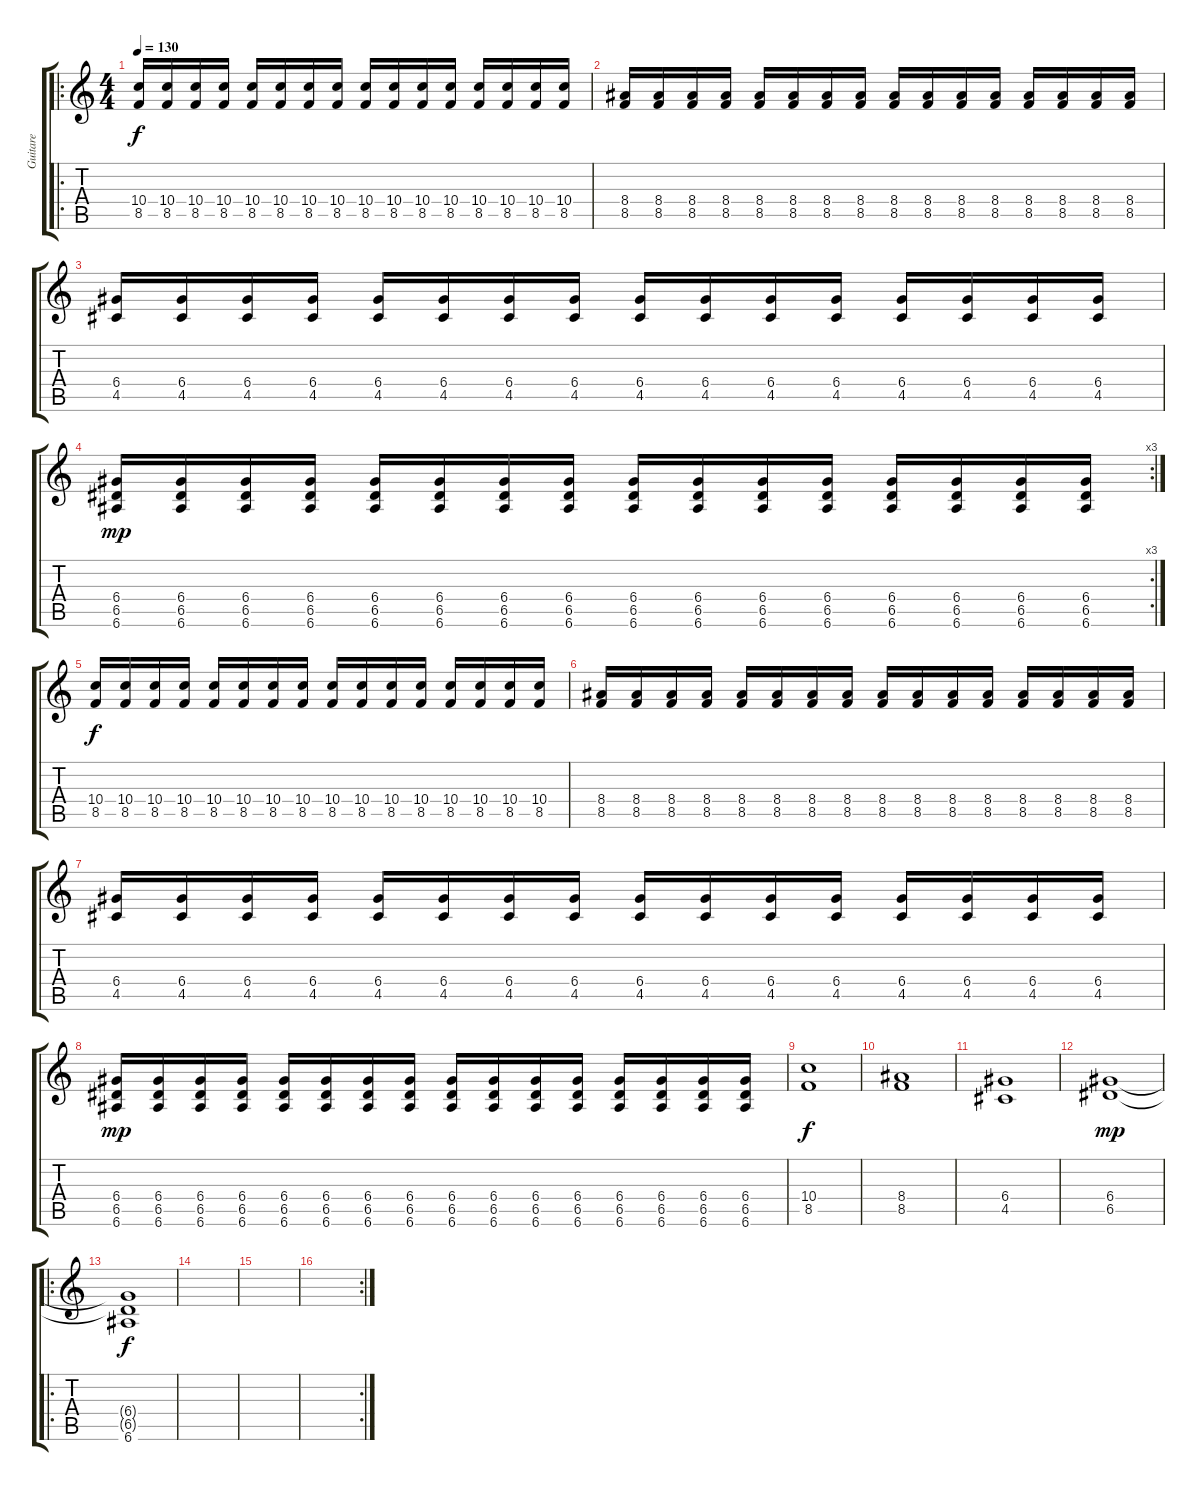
\track ("Guitare" "Guitare") {instrument distortionguitar}
\staff {score tabs}
\tuning (E4 B3 G3 D3 A2 E2) {hide}
\ro
\ts (4 4)
\tempo 130
\clef g2
\ks c
(10.4 8.5).16{dy f} (10.4 8.5).16 (10.4 8.5).16 (10.4 8.5).16 (10.4 8.5).16 (10.4 8.5).16 (10.4 8.5).16 (10.4 8.5).16 (10.4 8.5).16 (10.4 8.5).16 (10.4 8.5).16 (10.4 8.5).16 (10.4 8.5).16 (10.4 8.5).16 (10.4 8.5).16 (10.4 8.5).16 |
(8.4 8.5).16 (8.4 8.5).16 (8.4 8.5).16 (8.4 8.5).16 (8.4 8.5).16 (8.4 8.5).16 (8.4 8.5).16 (8.4 8.5).16 (8.4 8.5).16 (8.4 8.5).16 (8.4 8.5).16 (8.4 8.5).16 (8.4 8.5).16 (8.4 8.5).16 (8.4 8.5).16 (8.4 8.5).16 |
(6.4 4.5).16 (6.4 4.5).16 (6.4 4.5).16 (6.4 4.5).16 (6.4 4.5).16 (6.4 4.5).16 (6.4 4.5).16 (6.4 4.5).16 (6.4 4.5).16 (6.4 4.5).16 (6.4 4.5).16 (6.4 4.5).16 (6.4 4.5).16 (6.4 4.5).16 (6.4 4.5).16 (6.4 4.5).16 |
\rc 3
(6.4 6.5 6.6).16{dy mp} (6.4 6.5 6.6).16 (6.4 6.5 6.6).16 (6.4 6.5 6.6).16 (6.4 6.5 6.6).16 (6.4 6.5 6.6).16 (6.4 6.5 6.6).16 (6.4 6.5 6.6).16 (6.4 6.5 6.6).16 (6.4 6.5 6.6).16 (6.4 6.5 6.6).16 (6.4 6.5 6.6).16 (6.4 6.5 6.6).16 (6.4 6.5 6.6).16 (6.4 6.5 6.6).16 (6.4 6.5 6.6).16 |
(10.4 8.5).16{dy f} (10.4 8.5).16 (10.4 8.5).16 (10.4 8.5).16 (10.4 8.5).16 (10.4 8.5).16 (10.4 8.5).16 (10.4 8.5).16 (10.4 8.5).16 (10.4 8.5).16 (10.4 8.5).16 (10.4 8.5).16 (10.4 8.5).16 (10.4 8.5).16 (10.4 8.5).16 (10.4 8.5).16 |
(8.4 8.5).16 (8.4 8.5).16 (8.4 8.5).16 (8.4 8.5).16 (8.4 8.5).16 (8.4 8.5).16 (8.4 8.5).16 (8.4 8.5).16 (8.4 8.5).16 (8.4 8.5).16 (8.4 8.5).16 (8.4 8.5).16 (8.4 8.5).16 (8.4 8.5).16 (8.4 8.5).16 (8.4 8.5).16 |
(6.4 4.5).16 (6.4 4.5).16 (6.4 4.5).16 (6.4 4.5).16 (6.4 4.5).16 (6.4 4.5).16 (6.4 4.5).16 (6.4 4.5).16 (6.4 4.5).16 (6.4 4.5).16 (6.4 4.5).16 (6.4 4.5).16 (6.4 4.5).16 (6.4 4.5).16 (6.4 4.5).16 (6.4 4.5).16 |
(6.4 6.5 6.6).16{dy mp} (6.4 6.5 6.6).16 (6.4 6.5 6.6).16 (6.4 6.5 6.6).16 (6.4 6.5 6.6).16 (6.4 6.5 6.6).16 (6.4 6.5 6.6).16 (6.4 6.5 6.6).16 (6.4 6.5 6.6).16 (6.4 6.5 6.6).16 (6.4 6.5 6.6).16 (6.4 6.5 6.6).16 (6.4 6.5 6.6).16 (6.4 6.5 6.6).16 (6.4 6.5 6.6).16 (6.4 6.5 6.6).16 |
(10.4 8.5).1{dy f} |
(8.4 8.5).1 |
(6.4 4.5).1 |
(6.4 6.5).1{dy mp} |
\ro
(6.4{t} 6.5{t} 6.6).1{dy f} |
|
|
\rc 2
